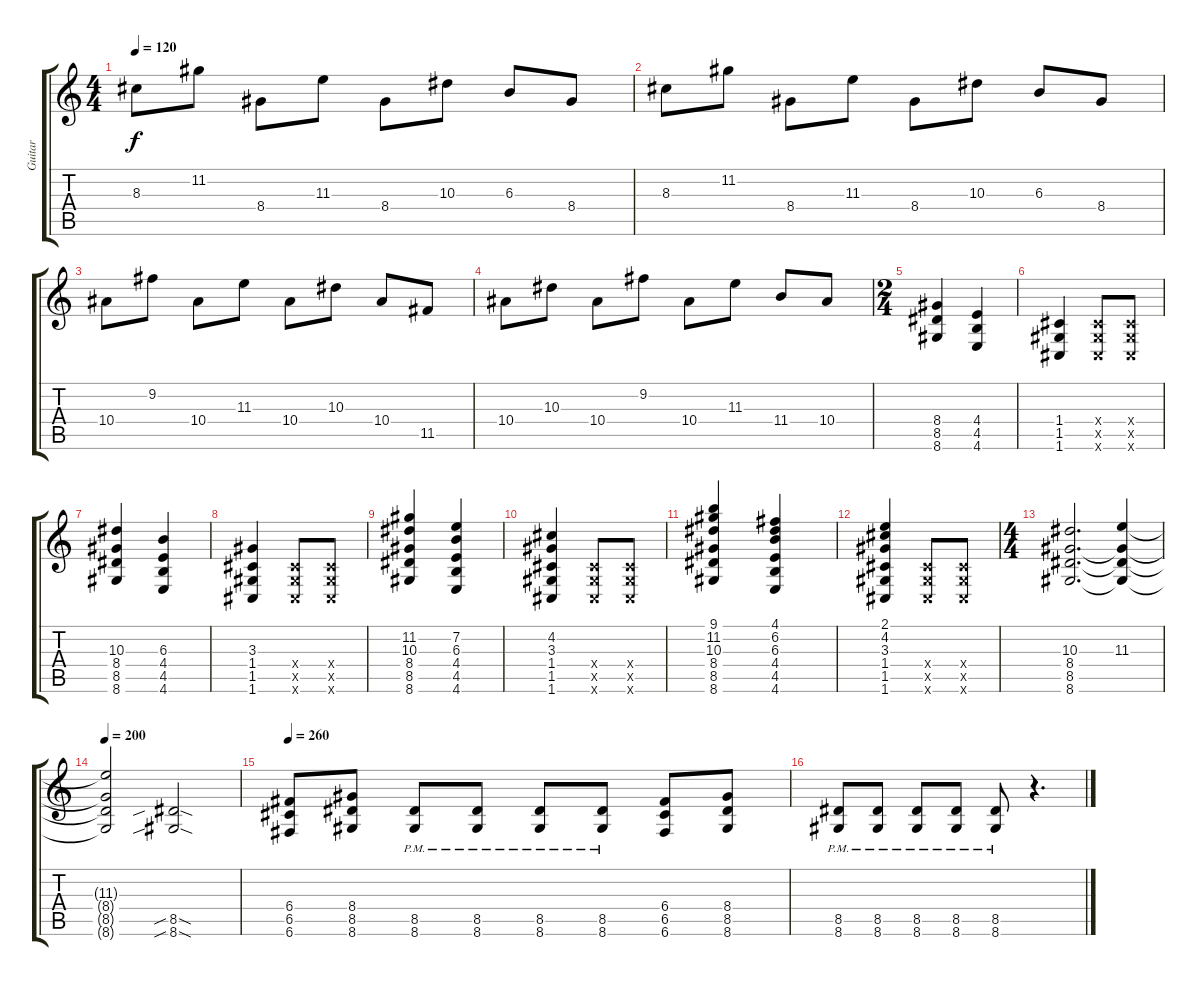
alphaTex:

\track ("Guitar" "Guitar") {instrument acousticguitarsteel}
\staff {score tabs}
\tuning (D4 A3 F3 C3 G2 C2) {hide}
\ts (4 4)
\tempo 120
\clef g2
\ks c
8.3.8{dy f} 11.2.8 8.4.8 11.3.8 8.4.8 10.3.8 6.3.8 8.4.8 |
8.3.8 11.2.8 8.4.8 11.3.8 8.4.8 10.3.8 6.3.8 8.4.8 |
10.4.8 9.2.8 10.4.8 11.3.8 10.4.8 10.3.8 10.4.8 11.5.8 |
10.4.8 10.3.8 10.4.8 9.2.8 10.4.8 11.3.8 11.4.8 10.4.8 |
\ts (2 4)
(8.4 8.5 8.6).4 (4.4 4.5 4.6).4 |
(1.4 1.5 1.6).4 (1.4{x} 1.5{x} 1.6{x}).8 (1.4{x} 1.5{x} 1.6{x}).8 |
(10.3 8.4 8.5 8.6).4 (6.3 4.4 4.5 4.6).4 |
(3.3 1.4 1.5 1.6).4 (1.4{x} 1.5{x} 1.6{x}).8 (1.4{x} 1.5{x} 1.6{x}).8 |
(11.2 10.3 8.4 8.5 8.6).4 (7.2 6.3 4.4 4.5 4.6).4 |
(4.2 3.3 1.4 1.5 1.6).4 (1.4{x} 1.5{x} 1.6{x}).8 (1.4{x} 1.5{x} 1.6{x}).8 |
(9.1 11.2 10.3 8.4 8.5 8.6).4 (4.1 6.2 6.3 4.4 4.5 4.6).4 |
(2.1 4.2 3.3 1.4 1.5 1.6).4 (1.4{x} 1.5{x} 1.6{x}).8 (1.4{x} 1.5{x} 1.6{x}).8 |
\ts (4 4)
(10.3 8.4 8.5 8.6).2{d} (11.3 8.4{t} 8.5{t} 8.6{t}).4 |
\tempo 200
(11.3{t} 8.4{t} 8.5{t} 8.6{t}).2 (8.5{sib sod} 8.6{sib sod}).2 |
\tempo 240
\tempo 260
(6.4 6.5 6.6).8 (8.4 8.5 8.6).8 (8.5{pm} 8.6{pm}).8 (8.5{pm} 8.6{pm}).8 (8.5{pm} 8.6{pm}).8 (8.5{pm} 8.6{pm}).8 (6.4 6.5 6.6).8 (8.4 8.5 8.6).8 |
(8.5{pm} 8.6{pm}).8 (8.5{pm} 8.6{pm}).8 (8.5{pm} 8.6{pm}).8 (8.5{pm} 8.6{pm}).8 (8.5{pm} 8.6{pm}).8 r.4{d}
